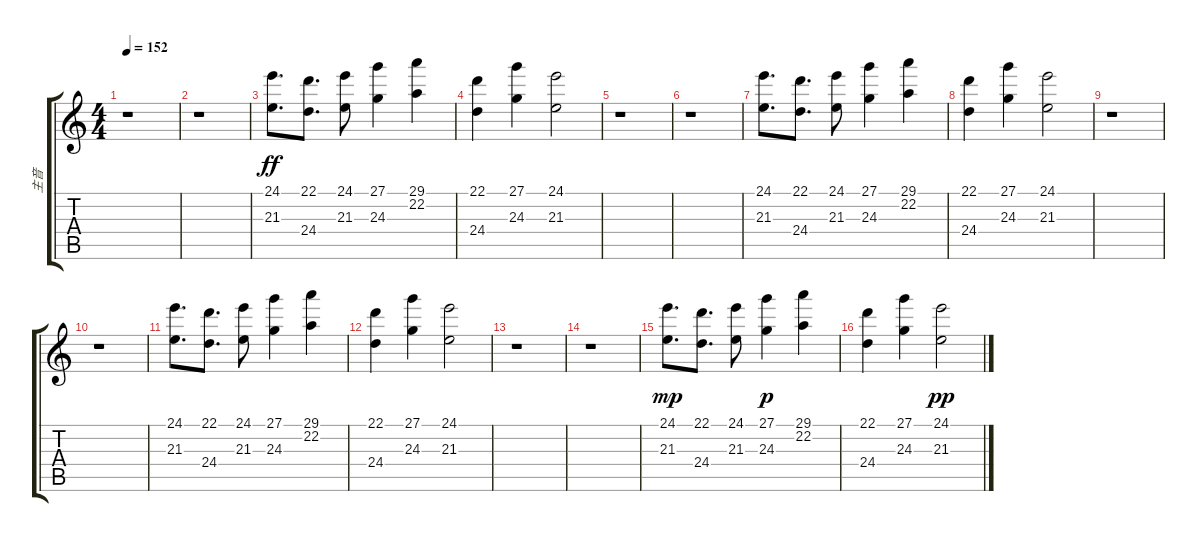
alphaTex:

\track ("主音" "主音") {instrument electricgrandpiano}
\staff {score tabs}
\tuning (E4 B3 G3 D3 A2 E2) {hide}
\ts (4 4)
\tempo 152
\clef g2
\ks c
r.1{dy ff} |
r.1 |
(24.1 21.3).8{d} (22.1 24.4).8{d} (24.1 21.3).8 (27.1 24.3).4 (29.1 22.2).4 |
(22.1 24.4).4 (27.1 24.3).4 (24.1 21.3).2 |
r.1 |
r.1 |
(24.1 21.3).8{d} (22.1 24.4).8{d} (24.1 21.3).8 (27.1 24.3).4 (29.1 22.2).4 |
(22.1 24.4).4 (27.1 24.3).4 (24.1 21.3).2 |
r.1 |
r.1 |
(24.1 21.3).8{d} (22.1 24.4).8{d} (24.1 21.3).8 (27.1 24.3).4 (29.1 22.2).4 |
(22.1 24.4).4 (27.1 24.3).4 (24.1 21.3).2 |
r.1 |
r.1 |
(24.1 21.3).8{d dy mp} (22.1 24.4).8{d} (24.1 21.3).8 (27.1 24.3).4{dy p} (29.1 22.2).4 |
(22.1 24.4).4 (27.1 24.3).4 (24.1 21.3).2{dy pp}
